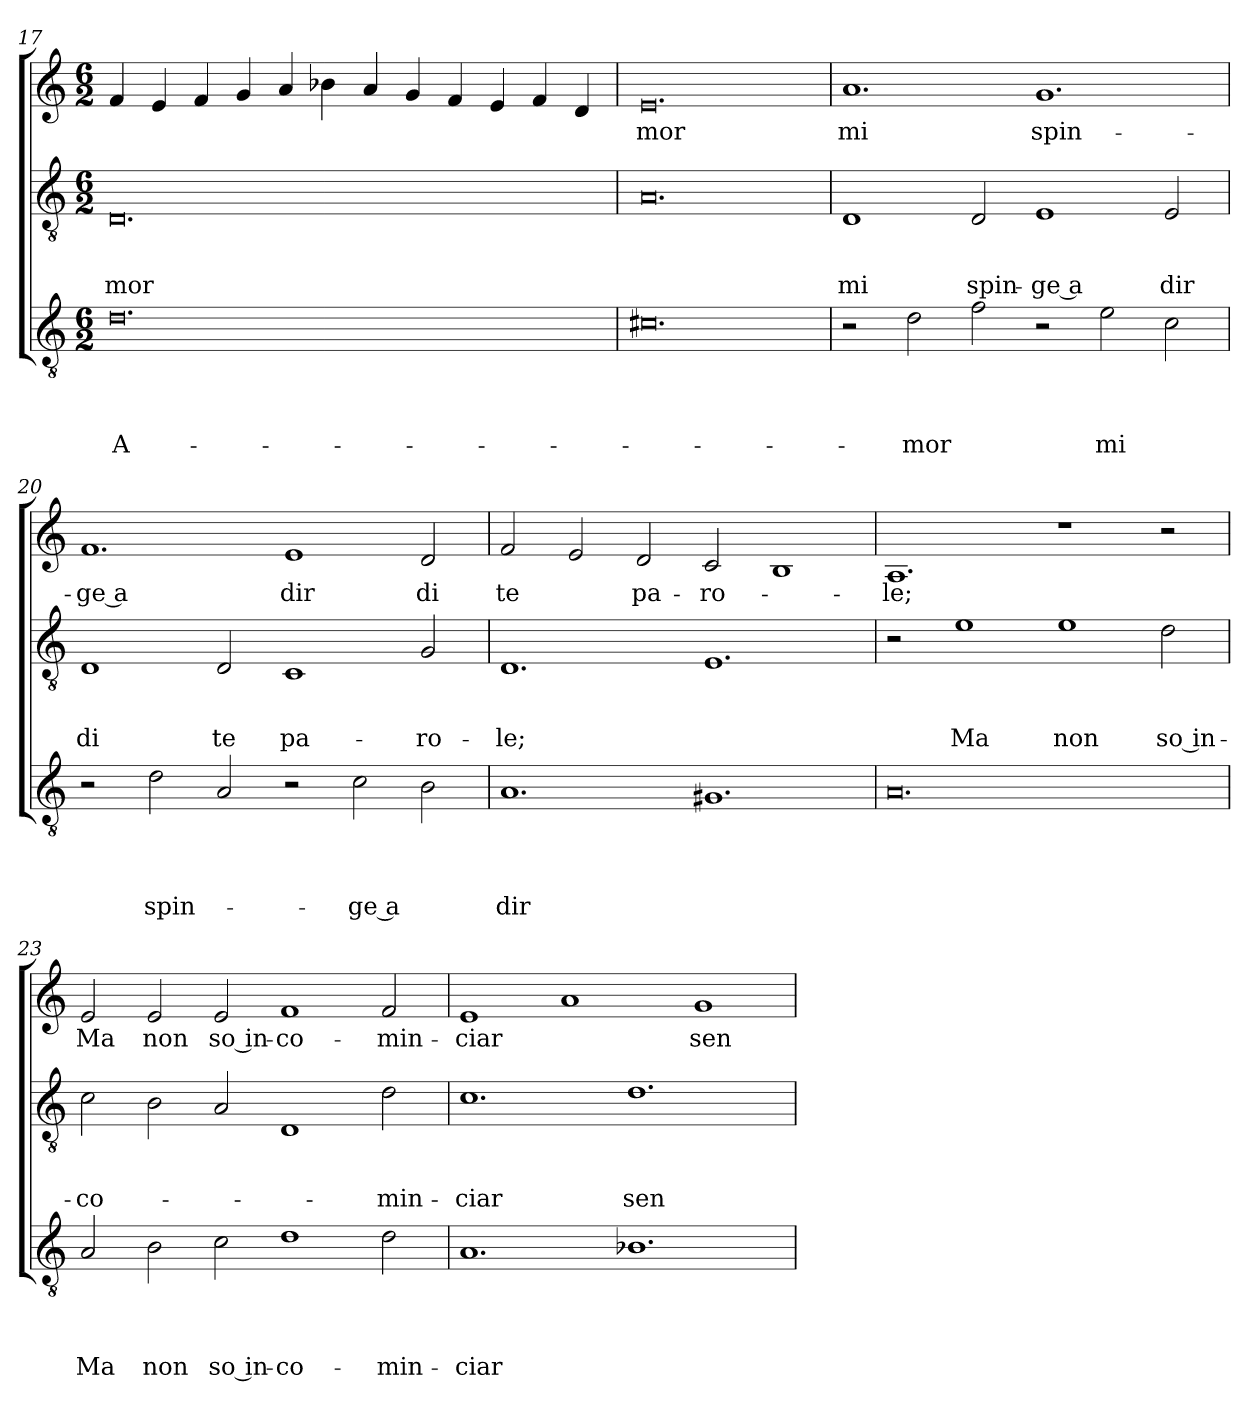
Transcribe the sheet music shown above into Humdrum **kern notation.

**kern	**text	**text	**text	**text	**kern	**text	**text	**text	**kern	**text
*part3	*part3	*part3	*part3	*part3	*part2	*part2	*part2	*part2	*part1	*part1
*staff3	*staff3	*staff3	*staff3	*staff3	*staff2	*staff2	*staff2	*staff2	*staff1	*staff1
*clefGv2	*	*	*	*	*clefGv2	*	*	*	*clefG2	*
*k[]	*	*	*	*	*k[]	*	*	*	*k[]	*
*a:	*	*	*	*	*a:	*	*	*	*a:	*
*M6/2	*	*	*	*	*M6/2	*	*	*	*M6/2	*
=17	=17	=17	=17	=17	=17	=17	=17	=17	=17	=17
!	!	!	!	!LO:LY:b	!	!	!	!LO:LY:b	!	!
0.d	.	.	.	A-	0.D	.	.	-mor	4f/	.
.	.	.	.	.	.	.	.	.	4e/	.
.	.	.	.	.	.	.	.	.	4f/	.
.	.	.	.	.	.	.	.	.	4g/	.
.	.	.	.	.	.	.	.	.	4a/	.
.	.	.	.	.	.	.	.	.	4b-\	.
.	.	.	.	.	.	.	.	.	4a/	.
.	.	.	.	.	.	.	.	.	4g/	.
.	.	.	.	.	.	.	.	.	4f/	.
.	.	.	.	.	.	.	.	.	4e/	.
.	.	.	.	.	.	.	.	.	4f/	.
.	.	.	.	.	.	.	.	.	4d/	.
=18	=18	=18	=18	=18	=18	=18	=18	=18	=18	=18
!	!	!	!	!	!	!	!	!	!	!LO:LY:b
0.c#X	.	.	.	.	0.A	.	.	.	0.e	-mor
=19	=19	=19	=19	=19	=19	=19	=19	=19	=19	=19
!	!	!	!	!	!	!	!	!LO:LY:b	!	!LO:LY:b
2r	.	.	.	.	1D	.	.	mi	1.a	mi
!	!	!	!	!LO:LY:b	!	!	!	!	!	!
2d\	.	.	.	-mor	.	.	.	.	.	.
!	!	!	!	!	!	!	!	!LO:LY:b	!	!
2f\	.	.	.	.	2D/	.	.	spin-	.	.
!	!	!	!	!	!	!	!	!LO:LY:b	!	!LO:LY:b
2r	.	.	.	.	1E	.	.	-ge a	1.g	spin-
!	!	!	!	!LO:LY:b	!	!	!	!	!	!
2e\	.	.	.	mi	.	.	.	.	.	.
!	!	!	!	!	!	!	!	!LO:LY:b	!	!
2c\	.	.	.	.	2E/	.	.	dir	.	.
=20	=20	=20	=20	=20	=20	=20	=20	=20	=20	=20
!	!	!	!	!	!	!	!	!LO:LY:b	!	!LO:LY:b
2r	.	.	.	.	1D	.	.	di	1.f	-ge a
!	!	!	!	!LO:LY:b	!	!	!	!	!	!
2d\	.	.	.	spin-	.	.	.	.	.	.
!	!	!	!	!	!	!	!	!LO:LY:b	!	!
2A/	.	.	.	.	2D/	.	.	te	.	.
!	!	!	!	!	!	!	!	!LO:LY:b	!	!LO:LY:b
2r	.	.	.	.	1C	.	.	pa-	1e	dir
!	!	!	!	!LO:LY:b	!	!	!	!	!	!
2c\	.	.	.	-ge a	.	.	.	.	.	.
!	!	!	!	!	!	!	!	!LO:LY:b	!	!LO:LY:b
2B\	.	.	.	.	2G/	.	.	-ro-	2d/	di
!!LO:LB:g=z
=21	=21	=21	=21	=21	=21	=21	=21	=21	=21	=21
!	!	!	!	!LO:LY:b	!	!	!	!LO:LY:b	!	!LO:LY:b
1.A	.	.	.	dir	1.D	.	.	-le;	2f/	te
.	.	.	.	.	.	.	.	.	2e/	.
!	!	!	!	!	!	!	!	!	!	!LO:LY:b
.	.	.	.	.	.	.	.	.	2d/	pa-
!	!	!	!	!	!	!	!	!	!	!LO:LY:b
1.G#	.	.	.	.	1.E	.	.	.	2c/	-ro-
.	.	.	.	.	.	.	.	.	1B	.
=22	=22	=22	=22	=22	=22	=22	=22	=22	=22	=22
!	!	!	!	!	!	!	!	!	!	!LO:LY:b
0.A	.	.	.	.	2r	.	.	.	1.A	-le;
!	!	!	!	!	!	!	!	!LO:LY:b	!	!
.	.	.	.	.	1e	.	.	Ma	.	.
!	!	!	!	!	!	!	!	!LO:LY:b	!	!
.	.	.	.	.	1e	.	.	non	1r	.
!	!	!	!	!	!	!	!	!LO:LY:b	!	!
.	.	.	.	.	2d\	.	.	so in-	2r	.
=23	=23	=23	=23	=23	=23	=23	=23	=23	=23	=23
!	!	!	!	!LO:LY:b	!	!	!	!LO:LY:b	!	!LO:LY:b
2A/	.	.	.	Ma	2c\	.	.	-co-	2e/	Ma
!	!	!	!	!LO:LY:b	!	!	!	!	!	!LO:LY:b
2B\	.	.	.	non	2B\	.	.	.	2e/	non
!	!	!	!	!LO:LY:b	!	!	!	!	!	!LO:LY:b
2c\	.	.	.	so in-	2A/	.	.	.	2e/	so in-
!	!	!	!	!LO:LY:b	!	!	!	!	!	!LO:LY:b
1d	.	.	.	-co-	1D	.	.	.	1f	-co-
!	!	!	!	!LO:LY:b	!	!	!	!LO:LY:b	!	!LO:LY:b
2d\	.	.	.	-min-	2d\	.	.	-min-	2f/	-min-
=24	=24	=24	=24	=24	=24	=24	=24	=24	=24	=24
!	!	!	!	!LO:LY:b	!	!	!	!LO:LY:b	!	!LO:LY:b
1.A	.	.	.	-ciar	1.c	.	.	-ciar	1e	-ciar
.	.	.	.	.	.	.	.	.	1a	.
!	!	!	!	!	!	!	!	!LO:LY:b	!	!
1.B-X	.	.	.	.	1.d	.	.	sen-	.	.
!	!	!	!	!	!	!	!	!	!	!LO:LY:b
.	.	.	.	.	.	.	.	.	1g	sen-
=	=	=	=	=	=	=	=	=	=	=
*-	*-	*-	*-	*-	*-	*-	*-	*-	*-	*-
